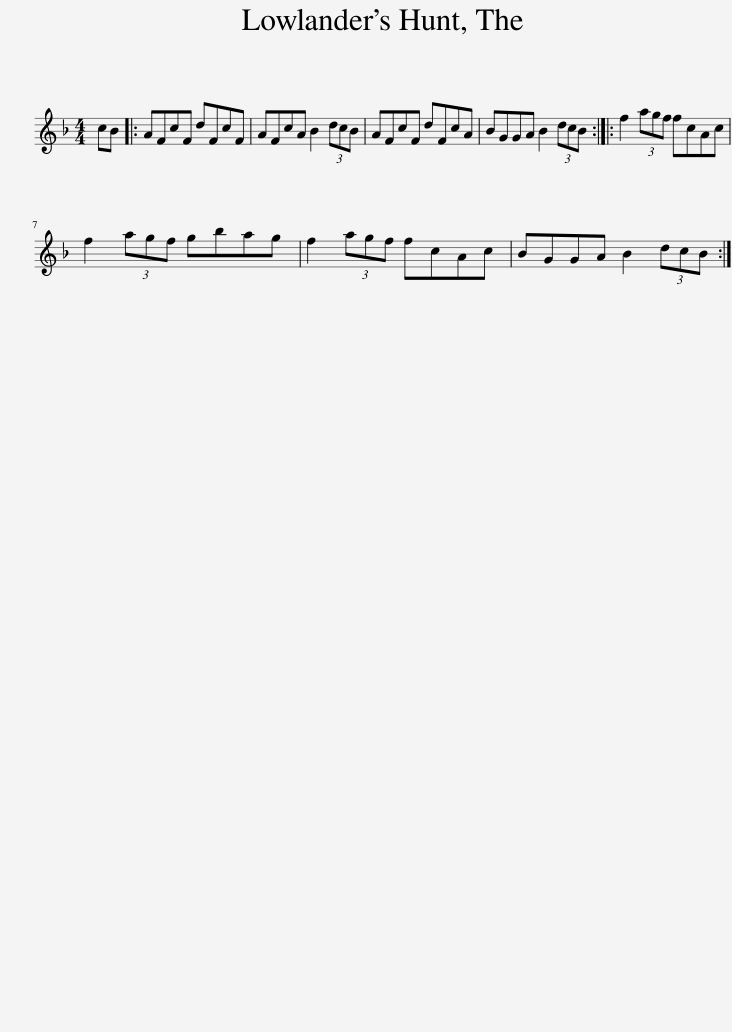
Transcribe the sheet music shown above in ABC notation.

X:1
L:1/8
M:4/4
I:linebreak $
K:F
V:1 treble
V:1
 cB |: AFcF dFcF | AFcA B2 (3dcB | AFcF dFcA | BGGA B2 (3dcB :: %5
 f2 (3agf fcAc |$ f2 (3agf gbag | f2 (3agf fcAc | BGGA B2 (3dcB :| %9
